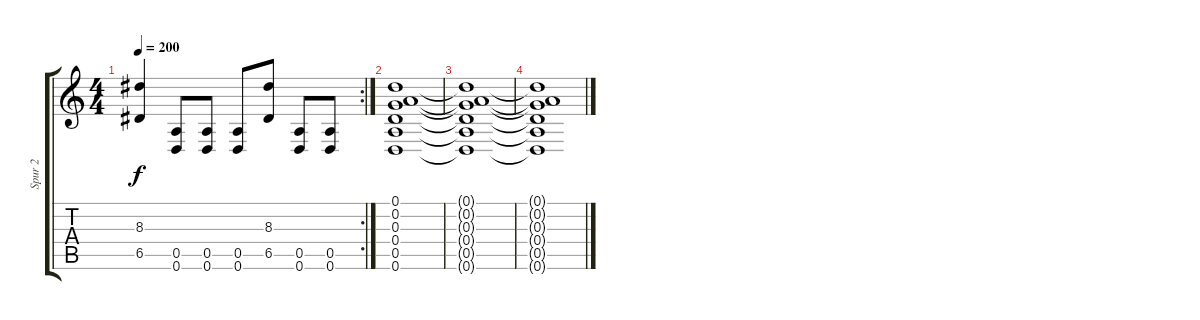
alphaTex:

\track ("Spur 2" "Spur 2") {instrument distortionguitar}
\staff {score tabs}
\tuning (D4 A3 G3 D3 A2 D2) {hide}
\rc 2
\ts (4 4)
\tempo 200
\clef g2
\ks c
(8.3{t} 6.5{t}).4{dy f} (0.5 0.6).8 (0.5 0.6).8 (0.5 0.6).8 (8.3 6.5).8 (0.5 0.6).8 (0.5 0.6).8 |
(0.1 0.2 0.3 0.4 0.5 0.6).1 |
(0.1{t} 0.2{t} 0.3{t} 0.4{t} 0.5{t} 0.6{t}).1 |
(0.1{t} 0.2{t} 0.3{t} 0.4{t} 0.5{t} 0.6{t}).1
